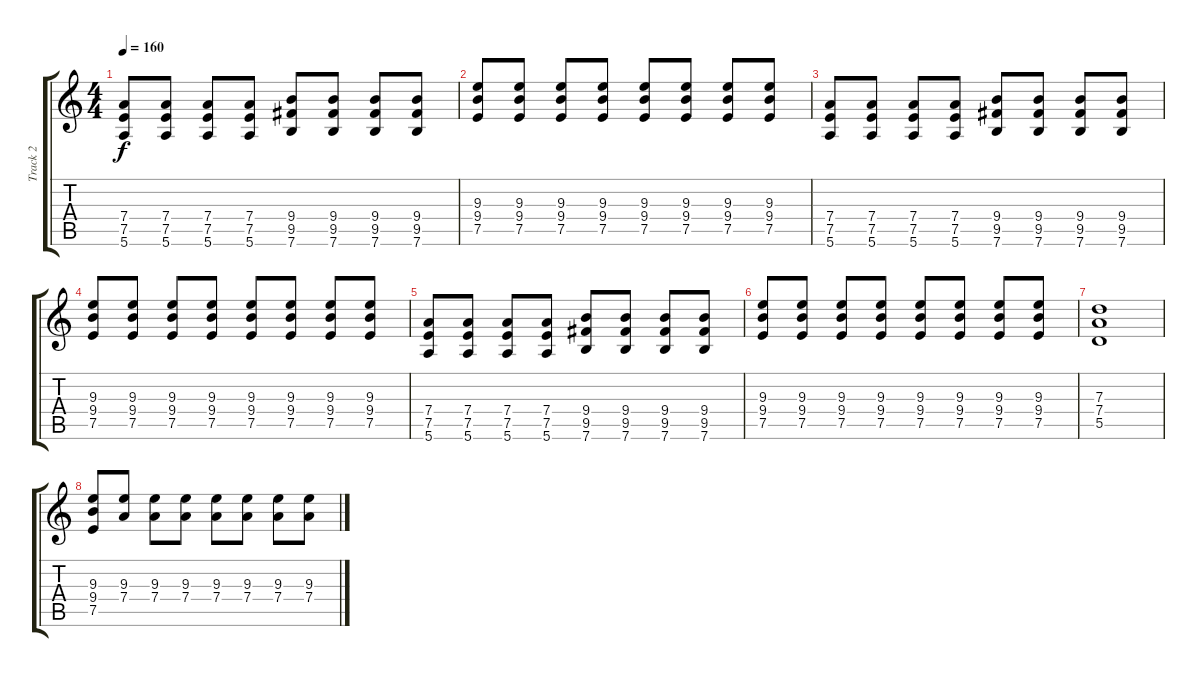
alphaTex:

\track ("Track 2" "Track 2") {instrument distortionguitar}
\staff {score tabs}
\tuning (E4 B3 G3 D3 A2 E2) {hide}
\ts (4 4)
\tempo 160
\clef g2
\ks c
(7.4 7.5 5.6).8{dy f} (7.4 7.5 5.6).8 (7.4 7.5 5.6).8 (7.4 7.5 5.6).8 (9.4 9.5 7.6).8 (9.4 9.5 7.6).8 (9.4 9.5 7.6).8 (9.4 9.5 7.6).8 |
(9.3 9.4 7.5).8 (9.3 9.4 7.5).8 (9.3 9.4 7.5).8 (9.3 9.4 7.5).8 (9.3 9.4 7.5).8 (9.3 9.4 7.5).8 (9.3 9.4 7.5).8 (9.3 9.4 7.5).8 |
(7.4 7.5 5.6).8 (7.4 7.5 5.6).8 (7.4 7.5 5.6).8 (7.4 7.5 5.6).8 (9.4 9.5 7.6).8 (9.4 9.5 7.6).8 (9.4 9.5 7.6).8 (9.4 9.5 7.6).8 |
(9.3 9.4 7.5).8 (9.3 9.4 7.5).8 (9.3 9.4 7.5).8 (9.3 9.4 7.5).8 (9.3 9.4 7.5).8 (9.3 9.4 7.5).8 (9.3 9.4 7.5).8 (9.3 9.4 7.5).8 |
(7.4 7.5 5.6).8 (7.4 7.5 5.6).8 (7.4 7.5 5.6).8 (7.4 7.5 5.6).8 (9.4 9.5 7.6).8 (9.4 9.5 7.6).8 (9.4 9.5 7.6).8 (9.4 9.5 7.6).8 |
(9.3 9.4 7.5).8 (9.3 9.4 7.5).8 (9.3 9.4 7.5).8 (9.3 9.4 7.5).8 (9.3 9.4 7.5).8 (9.3 9.4 7.5).8 (9.3 9.4 7.5).8 (9.3 9.4 7.5).8 |
(7.3 7.4 5.5).1 |
(9.3 9.4 7.5).8 (9.3 7.4).8 (9.3 7.4).8 (9.3 7.4).8 (9.3 7.4).8 (9.3 7.4).8 (9.3 7.4).8 (9.3 7.4).8
